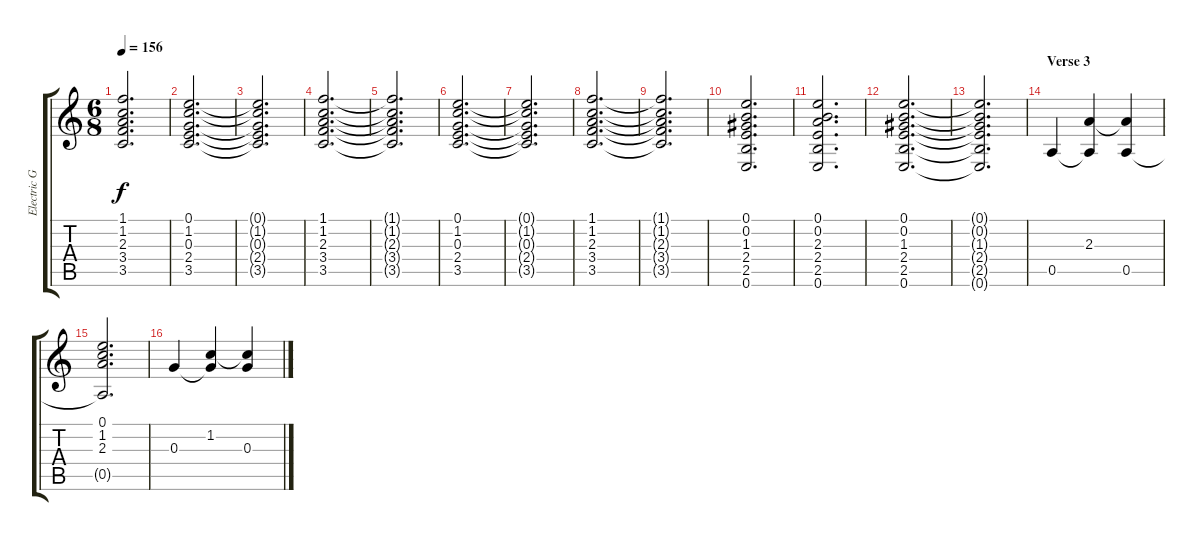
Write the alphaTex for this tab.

\track ("Electric Guitar (Clean/Chorus)" "Electric G") {instrument electricguitarclean}
\staff {score tabs}
\tuning (E4 B3 G3 D3 A2 E2) {hide}
\ts (6 8)
\tempo 156
\clef g2
\ks c
(1.1{t} 1.2{t} 2.3{t} 3.4{t} 3.5{t}).2{d dy f} |
(0.1 1.2 0.3 2.4 3.5).2{d} |
(0.1{t} 1.2{t} 0.3{t} 2.4{t} 3.5{t}).2{d} |
(1.1 1.2 2.3 3.4 3.5).2{d} |
(1.1{t} 1.2{t} 2.3{t} 3.4{t} 3.5{t}).2{d} |
(0.1 1.2 0.3 2.4 3.5).2{d} |
(0.1{t} 1.2{t} 0.3{t} 2.4{t} 3.5{t}).2{d} |
(1.1 1.2 2.3 3.4 3.5).2{d} |
(1.1{t} 1.2{t} 2.3{t} 3.4{t} 3.5{t}).2{d} |
(0.1 0.2 1.3 2.4 2.5 0.6).2{d} |
(0.1 0.2 2.3 2.4 2.5 0.6).2{d} |
(0.1 0.2 1.3 2.4 2.5 0.6).2{d} |
(0.1{t} 0.2{t} 1.3{t} 2.4{t} 2.5{t} 0.6{t}).2{d} |
\section ("" "Verse 3")
0.5.4 (2.3 0.5{t}).4 (2.3{t} 0.5).4 |
(0.1 1.2 2.3 0.5{t}).2{d} |
0.3.4 (1.2 0.3{t}).4 (1.2{t} 0.3).4
